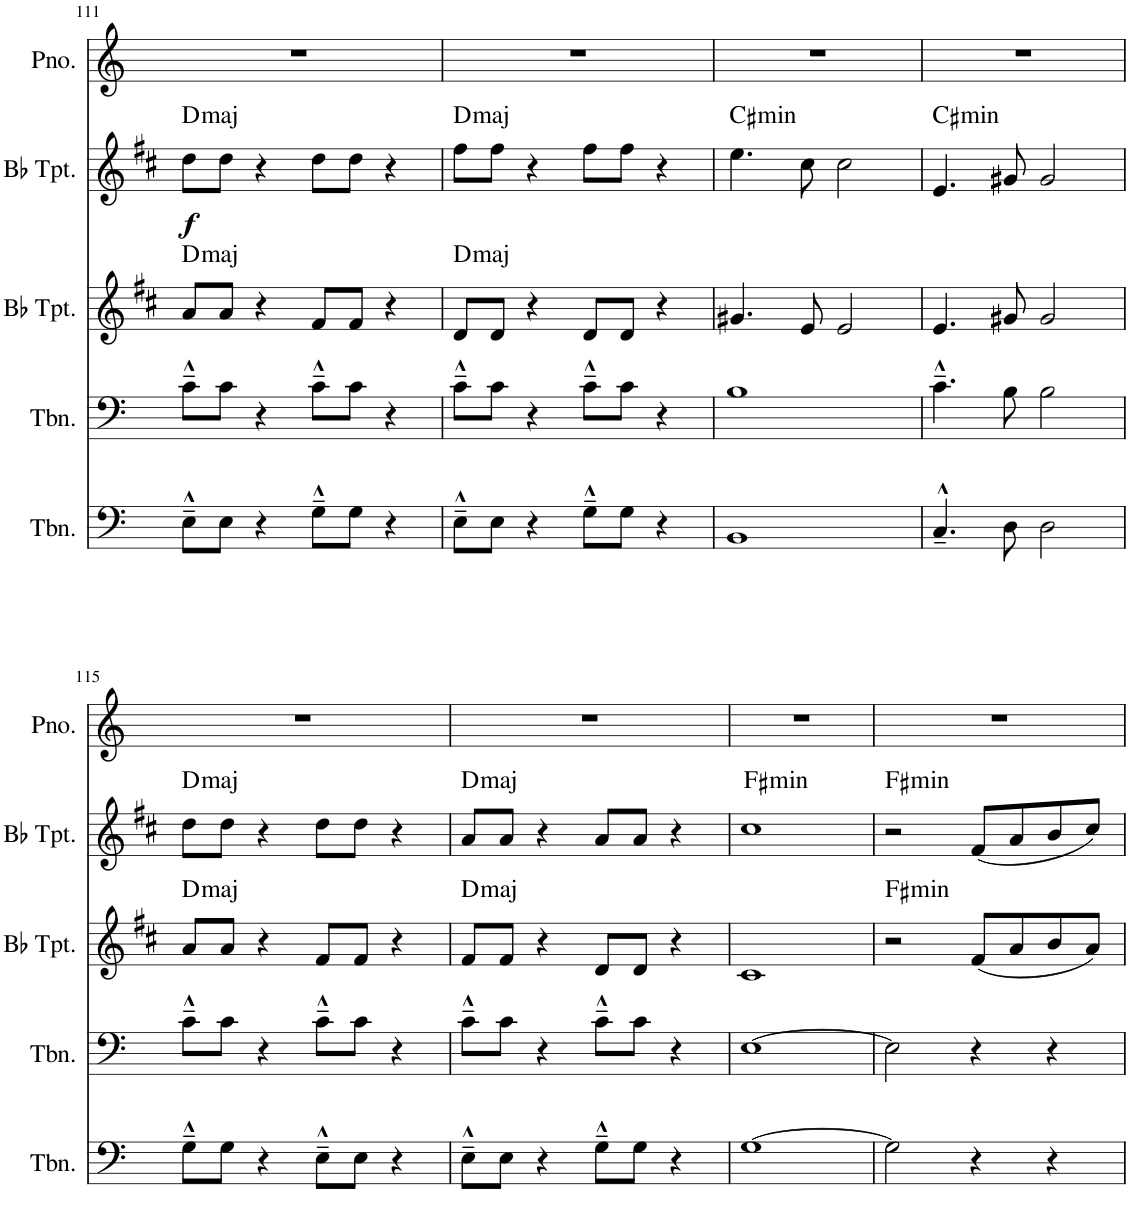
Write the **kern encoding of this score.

**kern	**kern	**kern	**kern	**dynam	**harte	**kern
*part5	*part4	*part3	*part2	*part2	*part2	*part1
*staff5	*staff4	*staff3	*staff2	*staff2	*	*staff1
*I"Trombone	*I"Trombone	*I"Bb Trumpet	*I"Bb Trumpet	*	*	*I"Piano
*I'Tbn.	*I'Tbn.	*I'Bb Tpt.	*I'Bb Tpt.	*	*	*I'Pno.
!!LO:PB:g=z
*clefF4	*clefF4	*clefG2	*clefG2	*	*	*clefG2
*	*	*Trd1c2	*Trd1c2	*	*	*
*k[]	*k[]	*k[f#c#]	*k[f#c#]	*	*	*k[]
*M4/4	*M4/4	*M4/4	*M4/4	*	*	*M4/4
=111	=111	=111	=111	=111	=111	=111
!	!	!	!	!LO:DY:b	!LO:H:kt=maj	!
8E~^^\L	8c~^^\L	8a/L	8dd\L	f	D:maj	1r
8E\J	8c\J	8a/J	8dd\J	.	.	.
4r	4r	4r	4r	.	.	.
8G~^^\L	8c~^^\L	8f#/L	8dd\L	.	.	.
8G\J	8c\J	8f#/J	8dd\J	.	.	.
4r	4r	4r	4r	.	.	.
=112	=112	=112	=112	=112	=112	=112
!	!	!	!	!	!LO:H:kt=maj	!
8E~^^\L	8c~^^\L	8d/L	8ff#\L	.	D:maj	1r
8E\J	8c\J	8d/J	8ff#\J	.	.	.
4r	4r	4r	4r	.	.	.
8G~^^\L	8c~^^\L	8d/L	8ff#\L	.	.	.
8G\J	8c\J	8d/J	8ff#\J	.	.	.
4r	4r	4r	4r	.	.	.
=113	=113	=113	=113	=113	=113	=113
!	!	!	!	!	!LO:H:kt=min	!
1BB	1B	4.g#X/	4.ee\	.	C#:min	1r
.	.	8e/	8cc#\	.	.	.
.	.	2e/	2cc#\	.	.	.
=114	=114	=114	=114	=114	=114	=114
!	!	!	!	!	!LO:H:kt=min	!
4.C~^^/	4.c~^^\	4.e/	4.e/	.	C#:min	1r
8D\	8B\	8g#X/	8g#X/	.	.	.
2D\	2B\	2g#/	2g#/	.	.	.
!!LO:LB:g=z
=115	=115	=115	=115	=115	=115	=115
!	!	!	!	!	!LO:H:kt=maj	!
8G~^^\L	8c~^^\L	8a/L	8dd\L	.	D:maj	1r
8G\J	8c\J	8a/J	8dd\J	.	.	.
4r	4r	4r	4r	.	.	.
8E~^^\L	8c~^^\L	8f#/L	8dd\L	.	.	.
8E\J	8c\J	8f#/J	8dd\J	.	.	.
4r	4r	4r	4r	.	.	.
=116	=116	=116	=116	=116	=116	=116
!	!	!	!	!	!LO:H:kt=maj	!
8E~^^\L	8c~^^\L	8f#/L	8a/L	.	D:maj	1r
8E\J	8c\J	8f#/J	8a/J	.	.	.
4r	4r	4r	4r	.	.	.
8G~^^\L	8c~^^\L	8d/L	8a/L	.	.	.
8G\J	8c\J	8d/J	8a/J	.	.	.
4r	4r	4r	4r	.	.	.
=117	=117	=117	=117	=117	=117	=117
!	!	!	!	!	!LO:H:kt=min	!
[1G	[1E	1c#	1cc#	.	F#:min	1r
=118	=118	=118	=118	=118	=118	=118
!	!	!	!	!	!LO:H:kt=min	!
2G\]	2E\]	2r	2r	.	F#:min	1r
4r	4r	(8f#/L	(8f#/L	.	.	.
.	.	8a/	8a/	.	.	.
4r	4r	8b/	8b/	.	.	.
.	.	8a/J)	8cc#/J)	.	.	.
=	=	=	=	=	=	=
*-	*-	*-	*-	*-	*-	*-
